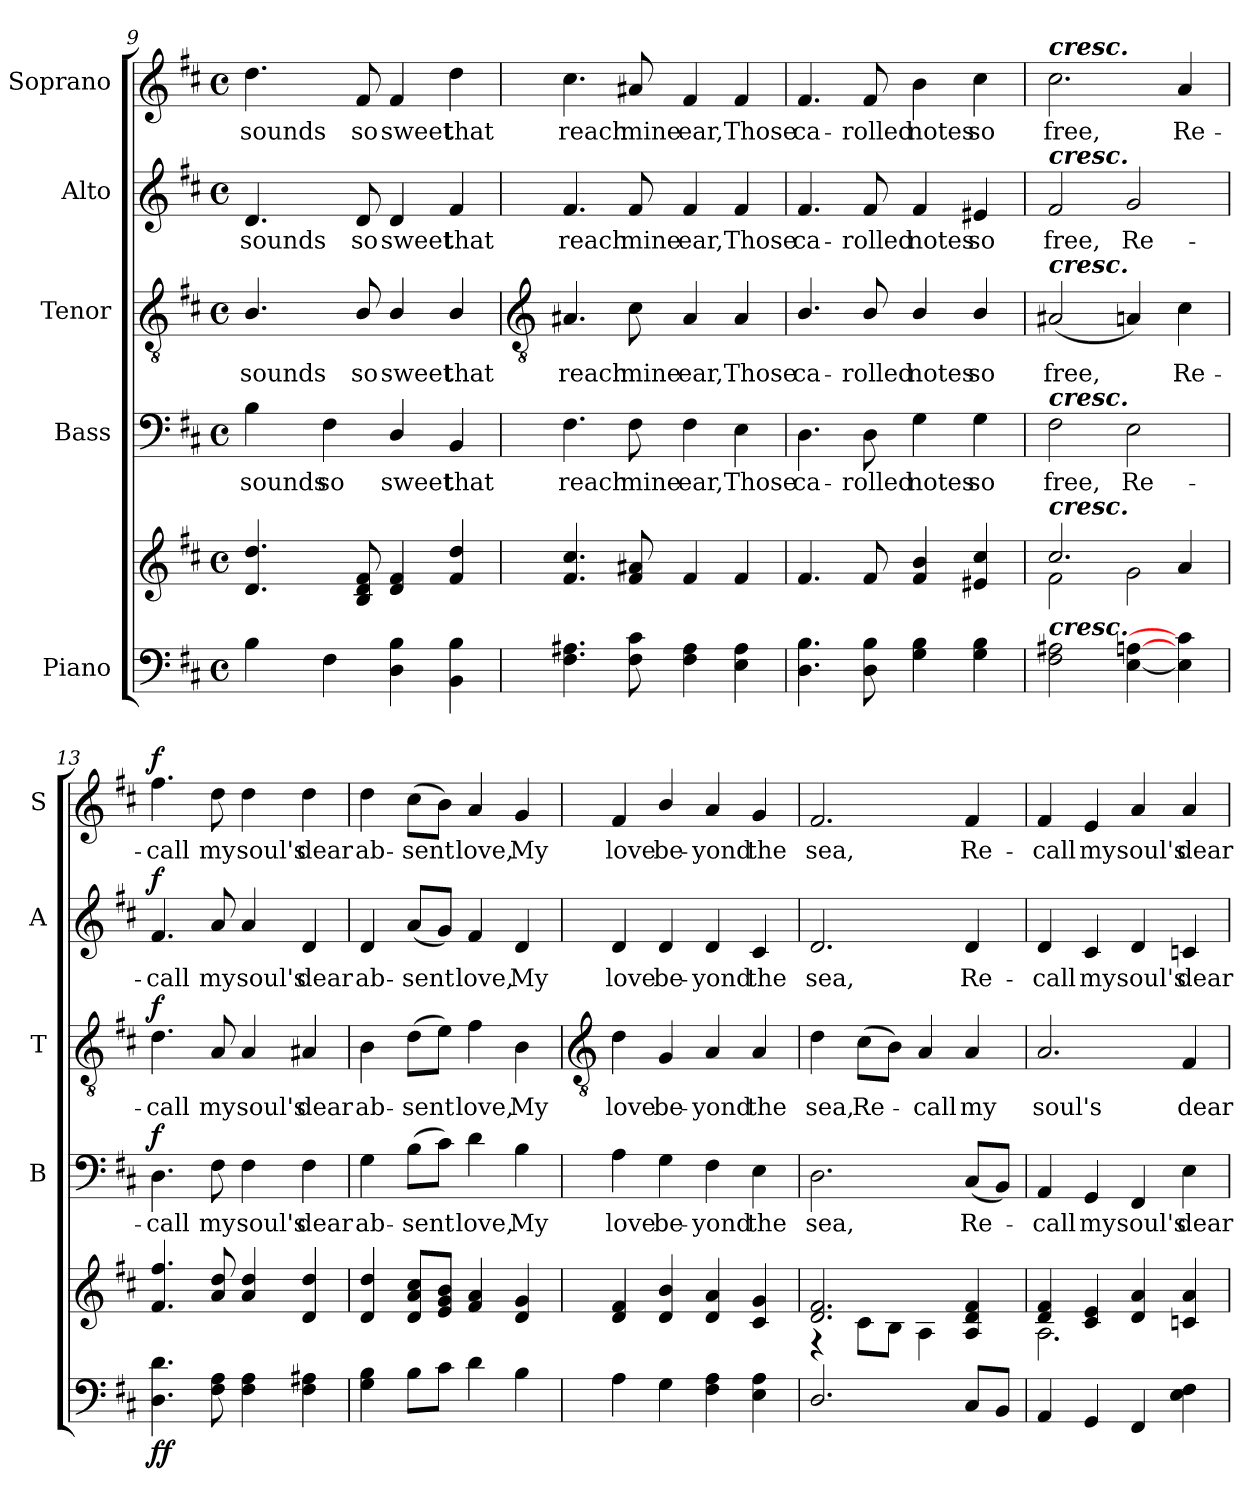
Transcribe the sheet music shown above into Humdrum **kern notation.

**kern	**kern	**dynam	**kern	**text	**dynam	**kern	**text	**dynam	**kern	**text	**dynam	**kern	**text	**dynam
*part5	*part5	*part5	*part4	*part4	*part4	*part3	*part3	*part3	*part2	*part2	*part2	*part1	*part1	*part1
*staff6	*staff5	*staff5/6	*staff4	*staff4	*staff4	*staff3	*staff3	*staff3	*staff2	*staff2	*staff2	*staff1	*staff1	*staff1
*I"Piano	*	*	*I"Bass	*	*	*I"Tenor	*	*	*I"Alto	*	*	*I"Soprano	*	*
*	*	*	*I'B	*	*	*I'T	*	*	*I'A	*	*	*I'S	*	*
*clefF4	*clefG2	*	*clefF4	*	*	*clefGv2	*	*	*clefG2	*	*	*clefG2	*	*
*k[f#c#]	*k[f#c#]	*	*k[f#c#]	*	*	*k[f#c#]	*	*	*k[f#c#]	*	*	*k[f#c#]	*	*
*D:	*D:	*	*D:	*	*	*D:	*	*	*D:	*	*	*D:	*	*
*M4/4	*M4/4	*	*M4/4	*	*	*M4/4	*	*	*M4/4	*	*	*M4/4	*	*
*met(c)	*met(c)	*	*met(c)	*	*	*met(c)	*	*	*met(c)	*	*	*met(c)	*	*
=9	=9	=9	=9	=9	=9	=9	=9	=9	=9	=9	=9	=9	=9	=9
*^	*	*	*	*	*	*	*	*	*	*	*	*	*	*
!	!	!	!	!	!LO:LY:b	!	!	!LO:LY:b	!	!	!LO:LY:b	!	!	!LO:LY:b	!
1ryy	4B\	4.d 4.dd	.	4B	sounds	.	4.B/	sounds	.	4.d	sounds	.	4.dd	sounds	.
!	!	!	!	!	!LO:LY:b	!	!	!	!	!	!	!	!	!	!
.	4F#\	.	.	4F#	so	.	.	.	.	.	.	.	.	.	.
!	!	!	!	!	!	!	!	!LO:LY:b	!	!	!LO:LY:b	!	!	!LO:LY:b	!
.	.	8B 8d 8f#	.	.	.	.	8B/	so	.	8d	so	.	8f#	so	.
!	!	!	!	!	!LO:LY:b	!	!	!LO:LY:b	!	!	!LO:LY:b	!	!	!LO:LY:b	!
.	4D\ 4B\	4d 4f#	.	4D/	sweet	.	4B/	sweet	.	4d	sweet	.	4f#	sweet	.
!	!	!	!	!	!LO:LY:b	!	!	!LO:LY:b	!	!	!LO:LY:b	!	!	!LO:LY:b	!
.	4BB\ 4B\	4f# 4dd	.	4BB	that	.	4B/	that	.	4f#	that	.	4dd	that	.
*v	*v	*	*	*	*	*	*	*	*	*	*	*	*	*	*
!!LO:LB:g=z
=10	=10	=10	=10	=10	=10	=10	=10	=10	=10	=10	=10	=10	=10	=10
*	*	*	*	*	*	*clefGv2	*	*	*	*	*	*	*	*
*^	*^	*	*	*	*	*	*	*	*	*	*	*	*	*
!	!	!	!	!	!	!LO:LY:b	!	!	!LO:LY:b	!	!	!LO:LY:b	!	!	!LO:LY:b	!
*v	*v	*	*	*	*	*	*	*	*	*	*	*	*	*	*	*
4.F# 4.A#X	4.f#/ 4.cc#/	1ryy	.	4.F#	reach	.	4.A#X	reach	.	4.f#	reach	.	4.cc#	reach	.
!	!	!	!	!	!LO:LY:b	!	!	!LO:LY:b	!	!	!LO:LY:b	!	!	!LO:LY:b	!
8F# 8c#	8f#/ 8a#X/	.	.	8F#	mine	.	8c#	mine	.	8f#	mine	.	8a#X	mine	.
!	!	!	!	!	!LO:LY:b	!	!	!LO:LY:b	!	!	!LO:LY:b	!	!	!LO:LY:b	!
4F# 4A#	4f#/	.	.	4F#	ear,	.	4A#	ear,	.	4f#	ear,	.	4f#	ear,	.
!	!	!	!	!	!LO:LY:b	!	!	!LO:LY:b	!	!	!LO:LY:b	!	!	!LO:LY:b	!
4E 4A#	4f#/	.	.	4E	Those	.	4A#	Those	.	4f#	Those	.	4f#	Those	.
=11	=11	=11	=11	=11	=11	=11	=11	=11	=11	=11	=11	=11	=11	=11	=11
!	!	!	!	!	!LO:LY:b	!	!	!LO:LY:b	!	!	!LO:LY:b	!	!	!LO:LY:b	!
4.D 4.B	4.f#/	1ryy	.	4.D	ca-	.	4.B/	ca-	.	4.f#	ca-	.	4.f#	ca-	.
!	!	!	!	!	!LO:LY:b	!	!	!LO:LY:b	!	!	!LO:LY:b	!	!	!LO:LY:b	!
8D 8B	8f#/	.	.	8D	-rolled	.	8B/	-rolled	.	8f#	-rolled	.	8f#	-rolled	.
!	!	!	!	!	!LO:LY:b	!	!	!LO:LY:b	!	!	!LO:LY:b	!	!	!LO:LY:b	!
4G 4B	4f#/ 4b/	.	.	4G	notes	.	4B/	notes	.	4f#	notes	.	4b	notes	.
!	!	!	!	!	!LO:LY:b	!	!	!LO:LY:b	!	!	!LO:LY:b	!	!	!LO:LY:b	!
4G 4B	4e#X/ 4cc#/	.	.	4G	so	.	4B/	so	.	4e#X	so	.	4cc#	so	.
=12	=12	=12	=12	=12	=12	=12	=12	=12	=12	=12	=12	=12	=12	=12	=12
!	!	!	!	!	!	!	!	!	!	!	!	!	!LO:TX:a:Bi:t=cresc.	!	!
!	!	!	!	!	!	!	!	!	!	!LO:TX:a:Bi:t=cresc.	!	!	!	!	!
!	!	!	!	!	!	!	!LO:TX:a:Bi:t=cresc.	!	!	!	!	!	!	!	!
!	!	!	!	!LO:TX:a:Bi:t=cresc.	!	!	!	!	!	!	!	!	!	!	!
!	!LO:TX:a:Bi:t=cresc.	!	!	!	!	!	!	!	!	!	!	!	!	!	!
!LO:TX:a:Bi:t=cresc.	!	!	!	!	!	!	!	!	!	!	!	!	!	!	!
!	!	!	!	!	!LO:LY:b	!	!	!LO:LY:b	!	!	!LO:LY:b	!	!	!LO:LY:b	!
2F# 2A#X	2.cc#/	2f#\	.	2F#	free,	.	(<2A#X	free,	.	2f#	free,	.	2.cc#	free,	.
!	!	!	!	!	!LO:LY:b	!	!	!	!	!	!LO:LY:b	!	!	!	!
[4E [4An	.	2g\	.	2E	Re-	.	4An)	.	.	2g	Re-	.	.	.	.
!	!	!	!	!	!	!	!	!LO:LY:b	!	!	!	!	!	!LO:LY:b	!
4E] 4c#]	4a/	.	.	.	.	.	4c#	Re-	.	.	.	.	4a	Re-	.
=13	=13	=13	=13	=13	=13	=13	=13	=13	=13	=13	=13	=13	=13	=13	=13
!	!	!	!LO:DY:b=2	!	!LO:LY:b	!	!	!LO:LY:b	!	!	!LO:LY:b	!	!	!LO:LY:b	!
!	!	!	!LO:DY:n=1:b	!	!	!LO:DY:b	!	!	!LO:DY:b	!	!	!LO:DY:b	!	!	!LO:DY:b
4.D 4.d	4.f#/ 4.ff#/	1ryy	f f	4.D	call	f	4.d	call	f	4.f#	call	f	4.ff#	call	f
!	!	!	!	!	!LO:LY:b	!	!	!LO:LY:b	!	!	!LO:LY:b	!	!	!LO:LY:b	!
8F# 8A	8a/ 8dd/	.	.	8F#	my	.	8A	my	.	8a	my	.	8dd	my	.
!	!	!	!	!	!LO:LY:b	!	!	!LO:LY:b	!	!	!LO:LY:b	!	!	!LO:LY:b	!
4F# 4A	4a/ 4dd/	.	.	4F#	soul's	.	4A	soul's	.	4a	soul's	.	4dd	soul's	.
!	!	!	!	!	!LO:LY:b	!	!	!LO:LY:b	!	!	!LO:LY:b	!	!	!LO:LY:b	!
4F# 4A#X	4d/ 4dd/	.	.	4F#	dear	.	4A#X	dear	.	4d	dear	.	4dd	dear	.
=14	=14	=14	=14	=14	=14	=14	=14	=14	=14	=14	=14	=14	=14	=14	=14
!	!	!	!	!	!LO:LY:b	!	!	!LO:LY:b	!	!	!LO:LY:b	!	!	!LO:LY:b	!
4G 4B	4d/ 4dd/	1ryy	.	4G	ab-	.	4B	ab-	.	4d	ab-	.	4dd	ab-	.
!	!	!	!	!	!LO:LY:b	!	!	!LO:LY:b	!	!	!LO:LY:b	!	!	!LO:LY:b	!
8BL	8d/ 8a/ 8cc#/L	.	.	(>8BL	-sent	.	(>8dL	-sent	.	(<8aL	-sent	.	(>8cc#L	-sent	.
8c#J	8e/ 8g/ 8b/J	.	.	8c#J)	.	.	8eJ)	.	.	8gJ)	.	.	8bJ)	.	.
!	!	!	!	!	!LO:LY:b	!	!	!LO:LY:b	!	!	!LO:LY:b	!	!	!LO:LY:b	!
4d	4f#/ 4a/	.	.	4d	love,	.	4f#	love,	.	4f#	love,	.	4a	love,	.
!	!	!	!	!	!LO:LY:b	!	!	!LO:LY:b	!	!	!LO:LY:b	!	!	!LO:LY:b	!
4B	4d/ 4g/	.	.	4B	My	.	4B	My	.	4d	My	.	4g	My	.
!!LO:LB:g=z
=15	=15	=15	=15	=15	=15	=15	=15	=15	=15	=15	=15	=15	=15	=15	=15
*	*	*	*	*	*	*	*clefGv2	*	*	*	*	*	*	*	*
!	!	!	!	!	!LO:LY:b	!	!	!LO:LY:b	!	!	!LO:LY:b	!	!	!LO:LY:b	!
4A	4d/ 4f#/	1ryy	.	4A	love	.	4d	love	.	4d	love	.	4f#	love	.
!	!	!	!	!	!LO:LY:b	!	!	!LO:LY:b	!	!	!LO:LY:b	!	!	!LO:LY:b	!
4G	4d/ 4b/	.	.	4G	be-	.	4G	be-	.	4d	be-	.	4b/	be-	.
!	!	!	!	!	!LO:LY:b	!	!	!LO:LY:b	!	!	!LO:LY:b	!	!	!LO:LY:b	!
4F# 4A	4d/ 4a/	.	.	4F#	-yond	.	4A	-yond	.	4d	-yond	.	4a	-yond	.
!	!	!	!	!	!LO:LY:b	!	!	!LO:LY:b	!	!	!LO:LY:b	!	!	!LO:LY:b	!
4E 4A	4c#/ 4g/	.	.	4E	the	.	4A	the	.	4c#	the	.	4g	the	.
=16	=16	=16	=16	=16	=16	=16	=16	=16	=16	=16	=16	=16	=16	=16	=16
!	!	!	!	!	!LO:LY:b	!	!	!LO:LY:b	!	!	!LO:LY:b	!	!	!LO:LY:b	!
2.D/	2.d/ 2.f#/	4r	.	2.D	sea,	.	4d	sea,	.	2.d	sea,	.	2.f#	sea,	.
!	!	!	!	!	!	!	!	!LO:LY:b	!	!	!	!	!	!	!
.	.	8c#\L	.	.	.	.	(>8c#L	Re-	.	.	.	.	.	.	.
.	.	8B\J	.	.	.	.	8BJ)	.	.	.	.	.	.	.	.
!	!	!	!	!	!	!	!	!LO:LY:b	!	!	!	!	!	!	!
.	.	4A\	.	.	.	.	4A	call	.	.	.	.	.	.	.
!	!	!	!	!	!LO:LY:b	!	!	!LO:LY:b	!	!	!LO:LY:b	!	!	!LO:LY:b	!
8C#L	4A/ 4d/ 4f#/	4ryy	.	(<8C#L	Re-	.	4A	my	.	4d	Re-	.	4f#	Re-	.
8BBJ	.	.	.	8BBJ)	.	.	.	.	.	.	.	.	.	.	.
=17	=17	=17	=17	=17	=17	=17	=17	=17	=17	=17	=17	=17	=17	=17	=17
!	!	!	!	!	!LO:LY:b	!	!	!LO:LY:b	!	!	!LO:LY:b	!	!	!LO:LY:b	!
4AA	4d/ 4f#/	2.A\	.	4AA	call	.	2.A	soul's	.	4d	-call	.	4f#	-call	.
!	!	!	!	!	!LO:LY:b	!	!	!	!	!	!LO:LY:b	!	!	!LO:LY:b	!
4GG	4c#/ 4e/	.	.	4GG	my	.	.	.	.	4c#	my	.	4e	my	.
!	!	!	!	!	!LO:LY:b	!	!	!	!	!	!LO:LY:b	!	!	!LO:LY:b	!
4FF#	4d/ 4a/	.	.	4FF#	soul's	.	.	.	.	4d	soul's	.	4a	soul's	.
!	!	!	!	!	!LO:LY:b	!	!	!LO:LY:b	!	!	!LO:LY:b	!	!	!LO:LY:b	!
4E 4F#	4cn/ 4a/	4ryy	.	4E	dear	.	4F#	dear	.	4cn	dear	.	4a	dear	.
*	*v	*v	*	*	*	*	*	*	*	*	*	*	*	*	*
=	=	=	=	=	=	=	=	=	=	=	=	=	=	=
*-	*-	*-	*-	*-	*-	*-	*-	*-	*-	*-	*-	*-	*-	*-
